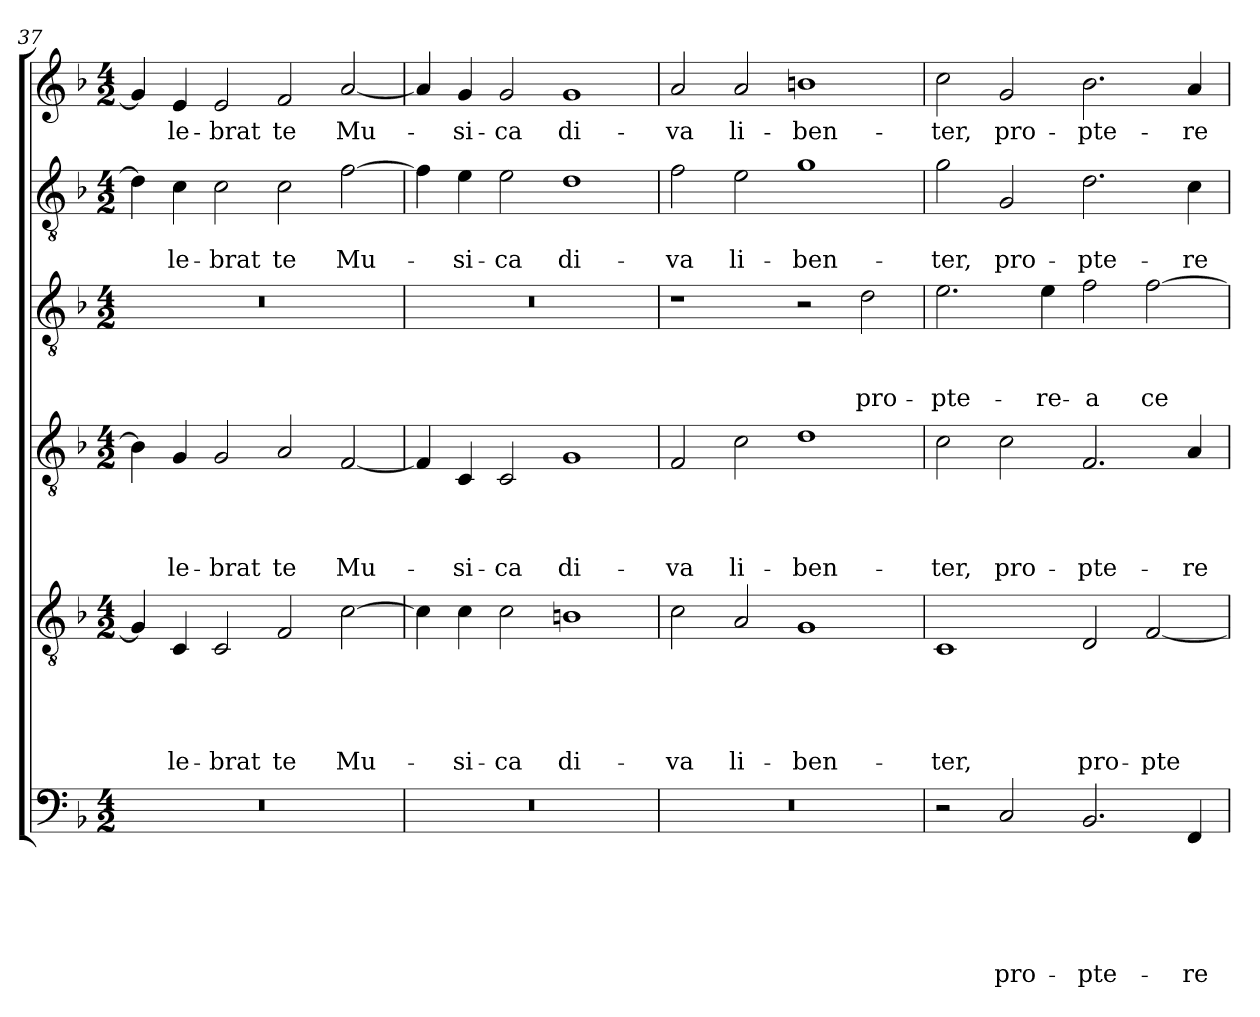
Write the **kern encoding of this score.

**kern	**text	**text	**text	**text	**text	**text	**kern	**text	**text	**text	**text	**text	**kern	**text	**text	**text	**text	**kern	**text	**text	**text	**kern	**text	**text	**kern	**text
*part6	*part6	*part6	*part6	*part6	*part6	*part6	*part5	*part5	*part5	*part5	*part5	*part5	*part4	*part4	*part4	*part4	*part4	*part3	*part3	*part3	*part3	*part2	*part2	*part2	*part1	*part1
*staff6	*staff6	*staff6	*staff6	*staff6	*staff6	*staff6	*staff5	*staff5	*staff5	*staff5	*staff5	*staff5	*staff4	*staff4	*staff4	*staff4	*staff4	*staff3	*staff3	*staff3	*staff3	*staff2	*staff2	*staff2	*staff1	*staff1
*clefF4	*	*	*	*	*	*	*clefGv2	*	*	*	*	*	*clefGv2	*	*	*	*	*clefGv2	*	*	*	*clefGv2	*	*	*clefG2	*
*k[b-]	*	*	*	*	*	*	*k[b-]	*	*	*	*	*	*k[b-]	*	*	*	*	*k[b-]	*	*	*	*k[b-]	*	*	*k[b-]	*
*F:	*	*	*	*	*	*	*F:	*	*	*	*	*	*F:	*	*	*	*	*F:	*	*	*	*F:	*	*	*F:	*
*M4/2	*	*	*	*	*	*	*M4/2	*	*	*	*	*	*M4/2	*	*	*	*	*M4/2	*	*	*	*M4/2	*	*	*M4/2	*
=37	=37	=37	=37	=37	=37	=37	=37	=37	=37	=37	=37	=37	=37	=37	=37	=37	=37	=37	=37	=37	=37	=37	=37	=37	=37	=37
0r	.	.	.	.	.	.	4G/]	.	.	.	.	.	4B-\]	.	.	.	.	0r	.	.	.	4d\]	.	.	4g/]	.
!	!	!	!	!	!	!	!	!	!	!	!	!LO:LY:b	!	!	!	!	!LO:LY:b	!	!	!	!	!	!	!LO:LY:b	!	!LO:LY:b
.	.	.	.	.	.	.	4C/	.	.	.	.	-le-	4G/	.	.	.	-le-	.	.	.	.	4c\	.	-le-	4e/	-le-
!	!	!	!	!	!	!	!	!	!	!	!	!LO:LY:b	!	!	!	!	!LO:LY:b	!	!	!	!	!	!	!LO:LY:b	!	!LO:LY:b
.	.	.	.	.	.	.	2C/	.	.	.	.	-brat	2G/	.	.	.	-brat	.	.	.	.	2c\	.	-brat	2e/	-brat
!	!	!	!	!	!	!	!	!	!	!	!	!LO:LY:b	!	!	!	!	!LO:LY:b	!	!	!	!	!	!	!LO:LY:b	!	!LO:LY:b
.	.	.	.	.	.	.	2F/	.	.	.	.	te	2A/	.	.	.	te	.	.	.	.	2c\	.	te	2f/	te
!	!	!	!	!	!	!	!	!	!	!	!	!LO:LY:b	!	!	!	!	!LO:LY:b	!	!	!	!	!	!	!LO:LY:b	!	!LO:LY:b
.	.	.	.	.	.	.	[2c\	.	.	.	.	Mu-	[2F/	.	.	.	Mu-	.	.	.	.	[2f\	.	Mu-	[2a/	Mu-
=38	=38	=38	=38	=38	=38	=38	=38	=38	=38	=38	=38	=38	=38	=38	=38	=38	=38	=38	=38	=38	=38	=38	=38	=38	=38	=38
0r	.	.	.	.	.	.	4c\]	.	.	.	.	.	4F/]	.	.	.	.	0r	.	.	.	4f\]	.	.	4a/]	.
!	!	!	!	!	!	!	!	!	!	!	!	!LO:LY:b	!	!	!	!	!LO:LY:b	!	!	!	!	!	!	!LO:LY:b	!	!LO:LY:b
.	.	.	.	.	.	.	4c\	.	.	.	.	-si-	4C/	.	.	.	-si-	.	.	.	.	4e\	.	-si-	4g/	-si-
!	!	!	!	!	!	!	!	!	!	!	!	!LO:LY:b	!	!	!	!	!LO:LY:b	!	!	!	!	!	!	!LO:LY:b	!	!LO:LY:b
.	.	.	.	.	.	.	2c\	.	.	.	.	-ca	2C/	.	.	.	-ca	.	.	.	.	2e\	.	-ca	2g/	-ca
!	!	!	!	!	!	!	!	!	!	!	!	!LO:LY:b	!	!	!	!	!LO:LY:b	!	!	!	!	!	!	!LO:LY:b	!	!LO:LY:b
.	.	.	.	.	.	.	1Bn	.	.	.	.	di-	1G	.	.	.	di-	.	.	.	.	1d	.	di-	1g	di-
=39	=39	=39	=39	=39	=39	=39	=39	=39	=39	=39	=39	=39	=39	=39	=39	=39	=39	=39	=39	=39	=39	=39	=39	=39	=39	=39
!	!	!	!	!	!	!	!	!	!	!	!	!LO:LY:b	!	!	!	!	!LO:LY:b	!	!	!	!	!	!	!LO:LY:b	!	!LO:LY:b
0r	.	.	.	.	.	.	2c\	.	.	.	.	-va	2F/	.	.	.	-va	1r	.	.	.	2f\	.	-va	2a/	-va
!	!	!	!	!	!	!	!	!	!	!	!	!LO:LY:b	!	!	!	!	!LO:LY:b	!	!	!	!	!	!	!LO:LY:b	!	!LO:LY:b
.	.	.	.	.	.	.	2A/	.	.	.	.	li-	2c\	.	.	.	li-	.	.	.	.	2e\	.	li-	2a/	li-
!	!	!	!	!	!	!	!	!	!	!	!	!LO:LY:b	!	!	!	!	!LO:LY:b	!	!	!	!	!	!	!LO:LY:b	!	!LO:LY:b
.	.	.	.	.	.	.	1G	.	.	.	.	-ben-	1d	.	.	.	-ben-	2r	.	.	.	1g	.	-ben-	1bn	-ben-
!	!	!	!	!	!	!	!	!	!	!	!	!	!	!	!	!	!	!	!	!	!LO:LY:b	!	!	!	!	!
.	.	.	.	.	.	.	.	.	.	.	.	.	.	.	.	.	.	2d\	.	.	pro-	.	.	.	.	.
!!LO:PB:g=z
=40	=40	=40	=40	=40	=40	=40	=40	=40	=40	=40	=40	=40	=40	=40	=40	=40	=40	=40	=40	=40	=40	=40	=40	=40	=40	=40
!	!	!	!	!	!	!	!	!	!	!	!	!LO:LY:b	!	!	!	!	!LO:LY:b	!	!	!	!LO:LY:b	!	!	!LO:LY:b	!	!LO:LY:b
2r	.	.	.	.	.	.	1C	.	.	.	.	-ter,	2c\	.	.	.	-ter,	2.e\	.	.	-pte-	2g\	.	-ter,	2cc\	-ter,
!	!	!	!	!	!	!LO:LY:b	!	!	!	!	!	!	!	!	!	!	!LO:LY:b	!	!	!	!	!	!	!LO:LY:b	!	!LO:LY:b
2C/	.	.	.	.	.	pro-	.	.	.	.	.	.	2c\	.	.	.	pro-	.	.	.	.	2G/	.	pro-	2g/	pro-
!	!	!	!	!	!	!	!	!	!	!	!	!	!	!	!	!	!	!	!	!	!LO:LY:b	!	!	!	!	!
.	.	.	.	.	.	.	.	.	.	.	.	.	.	.	.	.	.	4e\	.	.	-re-	.	.	.	.	.
!	!	!	!	!	!	!LO:LY:b	!	!	!	!	!	!LO:LY:b	!	!	!	!	!LO:LY:b	!	!	!	!LO:LY:b	!	!	!LO:LY:b	!	!LO:LY:b
2.BB-/	.	.	.	.	.	-pte-	2D/	.	.	.	.	pro-	2.F/	.	.	.	-pte-	2f\	.	.	-a	2.d\	.	-pte-	2.b-\	-pte-
!	!	!	!	!	!	!	!	!	!	!	!	!LO:LY:b	!	!	!	!	!	!	!	!	!LO:LY:b	!	!	!	!	!
.	.	.	.	.	.	.	[2F/	.	.	.	.	-pte-	.	.	.	.	.	[2f\	.	.	ce-	.	.	.	.	.
!	!	!	!	!	!	!LO:LY:b	!	!	!	!	!	!	!	!	!	!	!LO:LY:b	!	!	!	!	!	!	!LO:LY:b	!	!LO:LY:b
4FF/	.	.	.	.	.	-re-	.	.	.	.	.	.	4A/	.	.	.	-re-	.	.	.	.	4c\	.	-re-	4a/	-re-
=	=	=	=	=	=	=	=	=	=	=	=	=	=	=	=	=	=	=	=	=	=	=	=	=	=	=
*-	*-	*-	*-	*-	*-	*-	*-	*-	*-	*-	*-	*-	*-	*-	*-	*-	*-	*-	*-	*-	*-	*-	*-	*-	*-	*-
